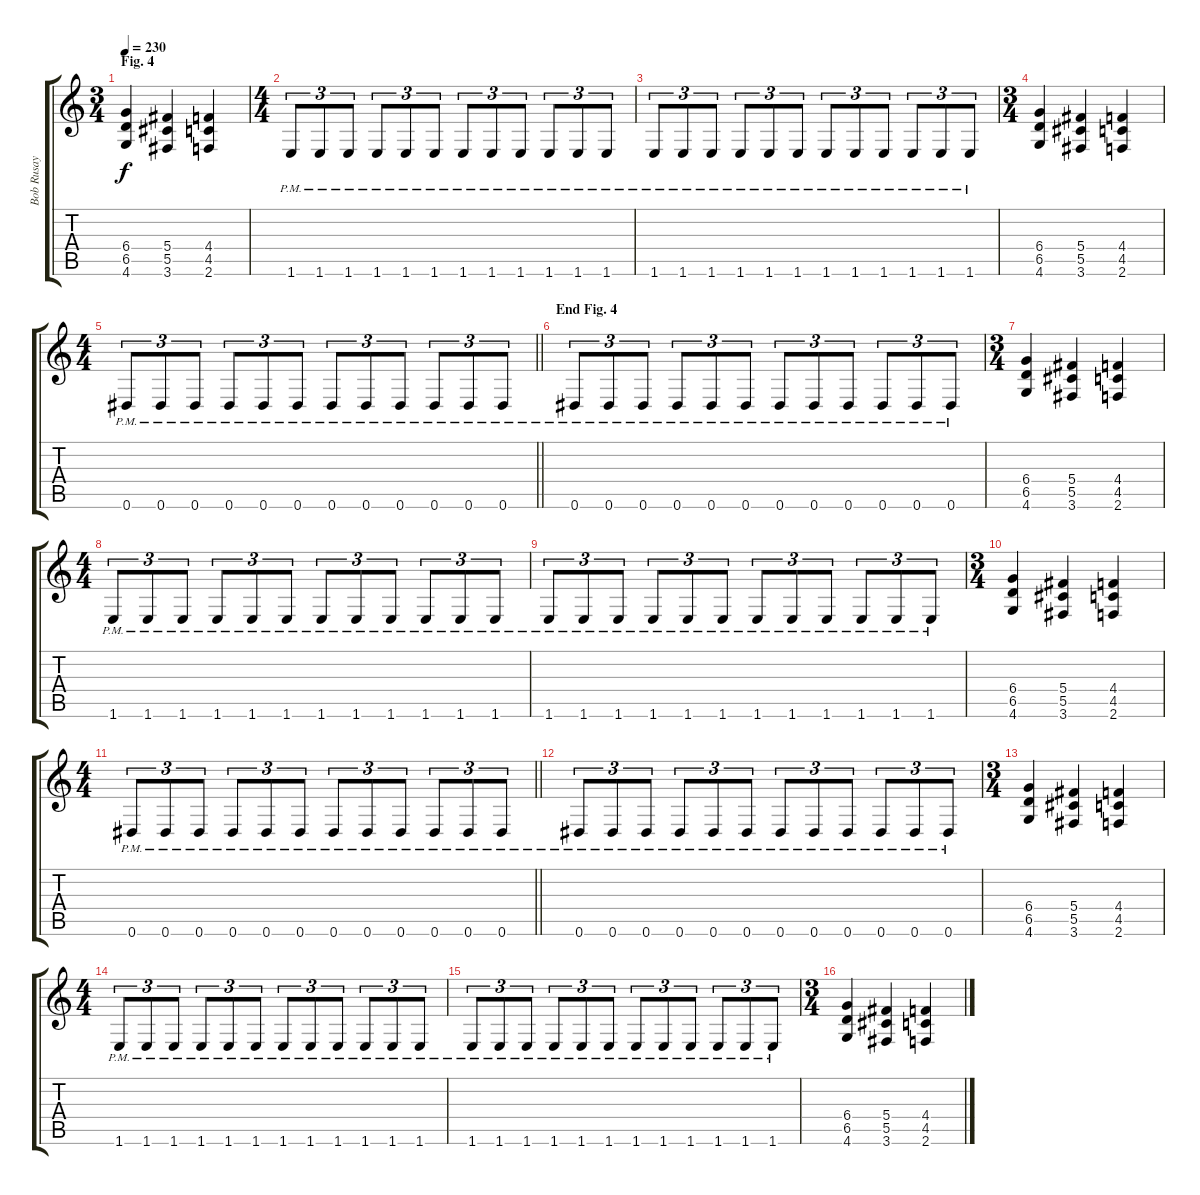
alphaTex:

\track ("Bob Rusay" "Bob Rusay") {instrument distortionguitar}
\staff {score tabs}
\tuning (Eb4 Bb3 Gb3 Db3 Ab2 Eb2) {hide}
\ts (3 4)
\section ("" "Fig. 4")
\tempo 230
\clef g2
\ks c
(6.4 6.5 4.6).4{dy f} (5.4 5.5 3.6).4 (4.4 4.5 2.6).4 |
\ts (4 4)
1.6{pm}.8{tu (3 2)} 1.6{pm}.8{tu (3 2)} 1.6{pm}.8{tu (3 2)} 1.6{pm}.8{tu (3 2)} 1.6{pm}.8{tu (3 2)} 1.6{pm}.8{tu (3 2)} 1.6{pm}.8{tu (3 2)} 1.6{pm}.8{tu (3 2)} 1.6{pm}.8{tu (3 2)} 1.6{pm}.8{tu (3 2)} 1.6{pm}.8{tu (3 2)} 1.6{pm}.8{tu (3 2)} |
1.6{pm}.8{tu (3 2)} 1.6{pm}.8{tu (3 2)} 1.6{pm}.8{tu (3 2)} 1.6{pm}.8{tu (3 2)} 1.6{pm}.8{tu (3 2)} 1.6{pm}.8{tu (3 2)} 1.6{pm}.8{tu (3 2)} 1.6{pm}.8{tu (3 2)} 1.6{pm}.8{tu (3 2)} 1.6{pm}.8{tu (3 2)} 1.6{pm}.8{tu (3 2)} 1.6{pm}.8{tu (3 2)} |
\ts (3 4)
(6.4 6.5 4.6).4 (5.4 5.5 3.6).4 (4.4 4.5 2.6).4 |
\ts (4 4)
\barLineRight lightlight
0.6{pm}.8{tu (3 2)} 0.6{pm}.8{tu (3 2)} 0.6{pm}.8{tu (3 2)} 0.6{pm}.8{tu (3 2)} 0.6{pm}.8{tu (3 2)} 0.6{pm}.8{tu (3 2)} 0.6{pm}.8{tu (3 2)} 0.6{pm}.8{tu (3 2)} 0.6{pm}.8{tu (3 2)} 0.6{pm}.8{tu (3 2)} 0.6{pm}.8{tu (3 2)} 0.6{pm}.8{tu (3 2)} |
\section ("" "End Fig. 4")
0.6{pm}.8{tu (3 2)} 0.6{pm}.8{tu (3 2)} 0.6{pm}.8{tu (3 2)} 0.6{pm}.8{tu (3 2)} 0.6{pm}.8{tu (3 2)} 0.6{pm}.8{tu (3 2)} 0.6{pm}.8{tu (3 2)} 0.6{pm}.8{tu (3 2)} 0.6{pm}.8{tu (3 2)} 0.6{pm}.8{tu (3 2)} 0.6{pm}.8{tu (3 2)} 0.6{pm}.8{tu (3 2)} |
\ts (3 4)
(6.4 6.5 4.6).4 (5.4 5.5 3.6).4 (4.4 4.5 2.6).4 |
\ts (4 4)
1.6{pm}.8{tu (3 2)} 1.6{pm}.8{tu (3 2)} 1.6{pm}.8{tu (3 2)} 1.6{pm}.8{tu (3 2)} 1.6{pm}.8{tu (3 2)} 1.6{pm}.8{tu (3 2)} 1.6{pm}.8{tu (3 2)} 1.6{pm}.8{tu (3 2)} 1.6{pm}.8{tu (3 2)} 1.6{pm}.8{tu (3 2)} 1.6{pm}.8{tu (3 2)} 1.6{pm}.8{tu (3 2)} |
1.6{pm}.8{tu (3 2)} 1.6{pm}.8{tu (3 2)} 1.6{pm}.8{tu (3 2)} 1.6{pm}.8{tu (3 2)} 1.6{pm}.8{tu (3 2)} 1.6{pm}.8{tu (3 2)} 1.6{pm}.8{tu (3 2)} 1.6{pm}.8{tu (3 2)} 1.6{pm}.8{tu (3 2)} 1.6{pm}.8{tu (3 2)} 1.6{pm}.8{tu (3 2)} 1.6{pm}.8{tu (3 2)} |
\ts (3 4)
(6.4 6.5 4.6).4 (5.4 5.5 3.6).4 (4.4 4.5 2.6).4 |
\ts (4 4)
\barLineRight lightlight
0.6{pm}.8{tu (3 2)} 0.6{pm}.8{tu (3 2)} 0.6{pm}.8{tu (3 2)} 0.6{pm}.8{tu (3 2)} 0.6{pm}.8{tu (3 2)} 0.6{pm}.8{tu (3 2)} 0.6{pm}.8{tu (3 2)} 0.6{pm}.8{tu (3 2)} 0.6{pm}.8{tu (3 2)} 0.6{pm}.8{tu (3 2)} 0.6{pm}.8{tu (3 2)} 0.6{pm}.8{tu (3 2)} |
0.6{pm}.8{tu (3 2)} 0.6{pm}.8{tu (3 2)} 0.6{pm}.8{tu (3 2)} 0.6{pm}.8{tu (3 2)} 0.6{pm}.8{tu (3 2)} 0.6{pm}.8{tu (3 2)} 0.6{pm}.8{tu (3 2)} 0.6{pm}.8{tu (3 2)} 0.6{pm}.8{tu (3 2)} 0.6{pm}.8{tu (3 2)} 0.6{pm}.8{tu (3 2)} 0.6{pm}.8{tu (3 2)} |
\ts (3 4)
(6.4 6.5 4.6).4 (5.4 5.5 3.6).4 (4.4 4.5 2.6).4 |
\ts (4 4)
1.6{pm}.8{tu (3 2)} 1.6{pm}.8{tu (3 2)} 1.6{pm}.8{tu (3 2)} 1.6{pm}.8{tu (3 2)} 1.6{pm}.8{tu (3 2)} 1.6{pm}.8{tu (3 2)} 1.6{pm}.8{tu (3 2)} 1.6{pm}.8{tu (3 2)} 1.6{pm}.8{tu (3 2)} 1.6{pm}.8{tu (3 2)} 1.6{pm}.8{tu (3 2)} 1.6{pm}.8{tu (3 2)} |
1.6{pm}.8{tu (3 2)} 1.6{pm}.8{tu (3 2)} 1.6{pm}.8{tu (3 2)} 1.6{pm}.8{tu (3 2)} 1.6{pm}.8{tu (3 2)} 1.6{pm}.8{tu (3 2)} 1.6{pm}.8{tu (3 2)} 1.6{pm}.8{tu (3 2)} 1.6{pm}.8{tu (3 2)} 1.6{pm}.8{tu (3 2)} 1.6{pm}.8{tu (3 2)} 1.6{pm}.8{tu (3 2)} |
\ts (3 4)
(6.4 6.5 4.6).4 (5.4 5.5 3.6).4 (4.4 4.5 2.6).4
